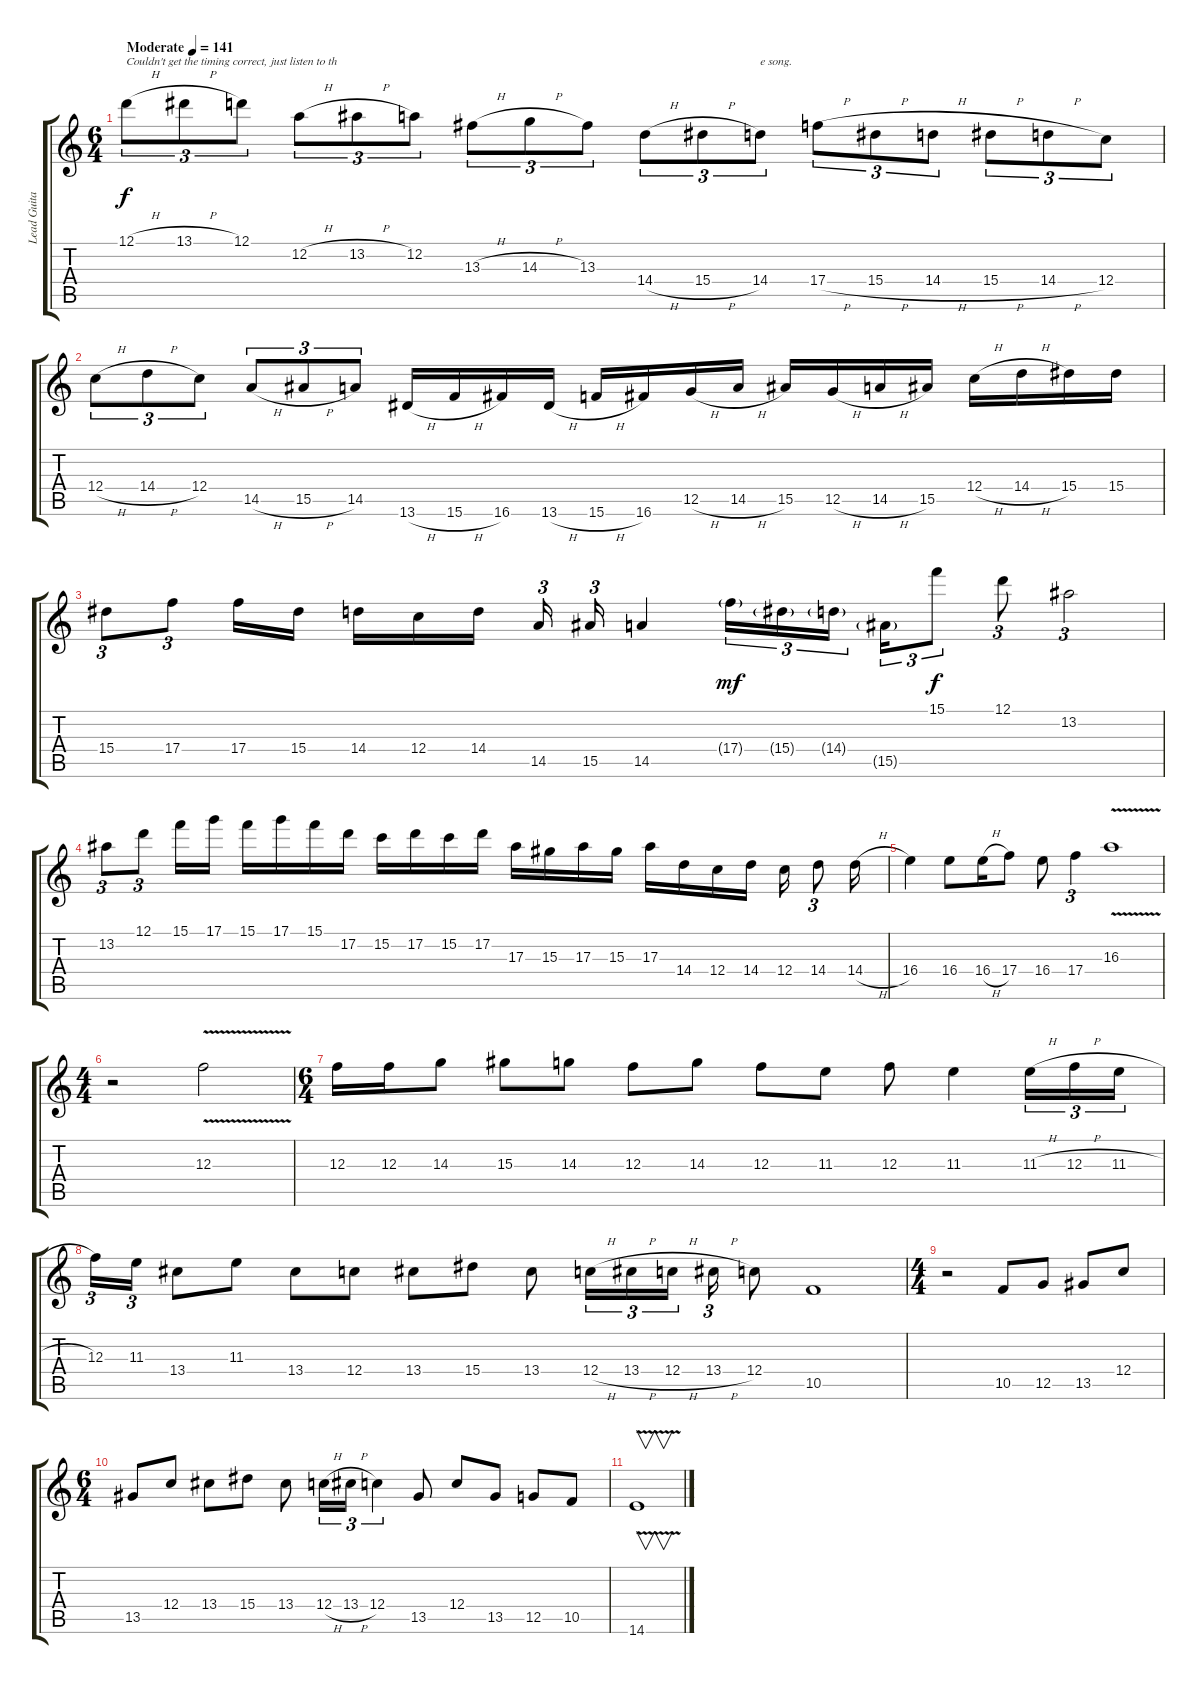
\track ("Lead Guitar" "Lead Guita") {instrument distortionguitar}
\staff {score tabs}
\tuning (D4 A3 F3 C3 G2 D2) {hide}
\ts (6 4)
\tempo (141 "Moderate")
\clef g2
\ks c
12.1{h}.8{tu (3 2) txt "Couldn't get the timing correct, just listen to th" dy f instrument distortionguitar} 13.1{h}.8{tu (3 2)} 12.1.8{tu (3 2)} 12.2{h}.8{tu (3 2)} 13.2{h}.8{tu (3 2)} 12.2.8{tu (3 2)} 13.3{h}.8{tu (3 2)} 14.3{h}.8{tu (3 2)} 13.3.8{tu (3 2)} 14.4{h}.8{tu (3 2)} 15.4{h}.8{tu (3 2)} 14.4.8{tu (3 2) txt "e song."} 17.4{h}.8{tu (3 2)} 15.4{h}.8{tu (3 2)} 14.4{h}.8{tu (3 2)} 15.4{h}.8{tu (3 2)} 14.4{h}.8{tu (3 2)} 12.4.8{tu (3 2)} |
12.4{h}.8{tu (3 2)} 14.4{h}.8{tu (3 2)} 12.4.8{tu (3 2)} 14.5{h}.8{tu (3 2)} 15.5{h}.8{tu (3 2)} 14.5.8{tu (3 2)} 13.6{h}.16 15.6{h}.16 16.6.16 13.6{h}.16 15.6{h}.16 16.6.16 12.5{h}.16 14.5{h}.16 15.5.16 12.5{h}.16 14.5{h}.16 15.5.16 12.4{h}.16 14.4{h}.16 15.4.16 15.4.16 |
15.4.8{tu (3 2)} 17.4.8{tu (3 2)} 17.4.16 15.4.16 14.4.16 12.4.16 14.4.16{beam splitsecondary} 14.5.16{tu (3 2)} 15.5.16{tu (3 2)} 14.5.4 17.4{g}.16{tu (3 2) dy mf} 15.4{g}.16{tu (3 2)} 14.4{g}.16{tu (3 2) beam splitsecondary} 15.5{g}.16{tu (3 2)} 15.1.8{tu (3 2) dy f} 12.1.8{tu (3 2)} 13.2.2{tu (3 2)} |
13.2.8{tu (3 2)} 12.1.8{tu (3 2)} 15.1.16 17.1.16 15.1.16 17.1.16 15.1.16 17.2.16 15.2.16 17.2.16 15.2.16 17.2.16 17.3.16 15.3.16 17.3.16 15.3.16 17.3.16 14.4.16 12.4.16 14.4.16 12.4.16 14.4.8{tu (3 2)} 14.4{h}.16 |
16.4.4 16.4.8 16.4{h}.16 17.4.8 16.4.8 17.4.4{tu (3 2)} 16.3{v}.1 |
\ts (4 4)
r.2 12.3{v}.2 |
\ts (6 4)
12.3.16 12.3.16 14.3.8 15.3.8 14.3.8 12.3.8 14.3.8 12.3.8 11.3.8 12.3.8 11.3.4 11.3{h}.16{tu (3 2)} 12.3{h}.16{tu (3 2)} 11.3{h}.16{tu (3 2)} |
12.3.16{tu (3 2)} 11.3.16{tu (3 2)} 13.4.8 11.3.8 13.4.8 12.4.8 13.4.8 15.4.8 13.4.8 12.4{h}.16{tu (3 2)} 13.4{h}.16{tu (3 2)} 12.4{h}.16{tu (3 2) beam splitsecondary} 13.4{h}.16{tu (3 2)} 12.4.8 10.5.1 |
\ts (4 4)
r.2 10.5.8 12.5.8 13.5.8 12.4.8 |
\ts (6 4)
13.5.8 12.4.8 13.4.8 15.4.8 13.4.8 12.4{h}.16{tu (3 2)} 13.4{h}.16{tu (3 2)} 12.4.4{tu (3 2)} 13.5.8 12.4.8 13.5.8 12.5.8 10.5.8 |
14.6{v}.1{v}
